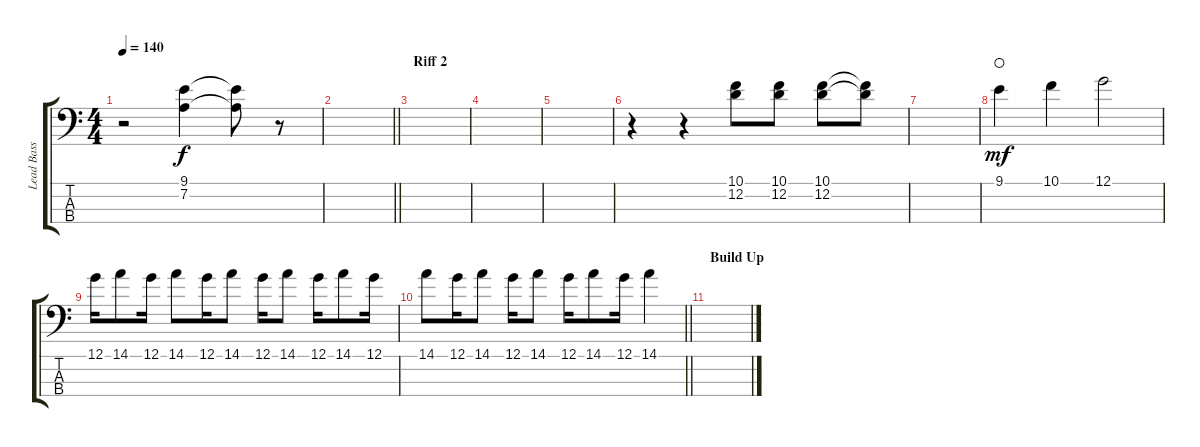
\track ("Lead Bass" "Lead Bass") {instrument distortionguitar}
\staff {score tabs}
\tuning (G2 D2 A1 E1) {hide}
\ts (4 4)
\tempo 140
\clef f4
\ks c
r.2{dy f} (9.1 7.2).4 (9.1{t} 7.2{t}).8 r.8 |
\barLineRight lightlight
|
\section ("" "Riff 2")
|
|
|
r.4 r.4 (10.1 12.2).8 (10.1 12.2).8 (10.1 12.2).8 (10.1{t} 12.2{t}).8 |
|
9.1.4{dy mf waho} 10.1.4 12.1.2 |
12.1.16 14.1.8 12.1.16 14.1.8 12.1.16 14.1.8 12.1.16 14.1.8 12.1.16 14.1.8 12.1.16 |
\barLineRight lightlight
14.1.8 12.1.16 14.1.8 12.1.16 14.1.8 12.1.16 14.1.8 12.1.16 14.1.4 |
\section ("" "Build Up")
